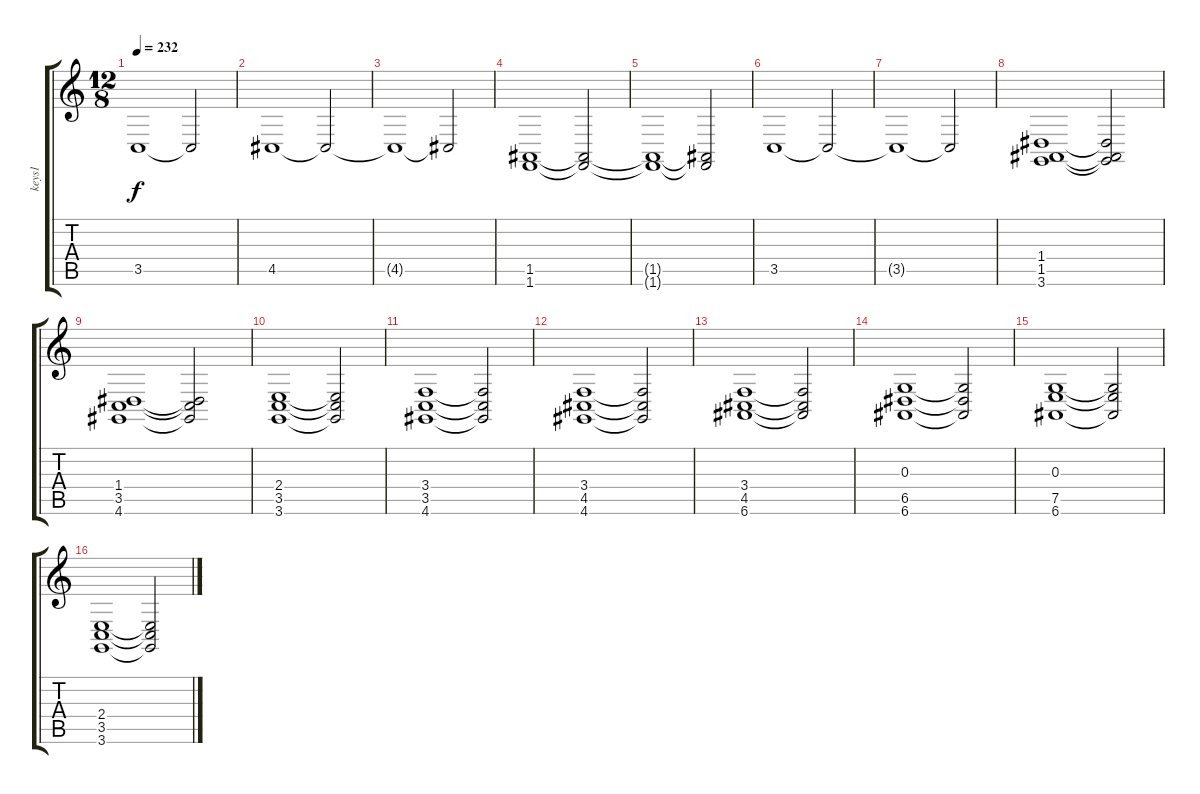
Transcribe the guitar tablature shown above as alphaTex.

\track ("keys1" "keys1") {instrument choiraahs}
\staff {score tabs}
\tuning (E4 B3 G3 D3 A2 E2) {hide}
\ts (12 8)
\tempo 232
\clef g2
\ks c
3.5{t}.1{dy f} 3.5{t}.2 |
4.5.1 4.5{t}.2 |
4.5{t}.1 4.5{t}.2 |
(1.5 1.6).1 (1.5{t} 1.6{t}).2 |
(1.5{t} 1.6{t}).1 (1.5{t} 1.6{t}).2 |
3.5.1 3.5{t}.2 |
3.5{t}.1 3.5{t}.2 |
(1.4 1.5 3.6).1 (1.4{t} 1.5{t} 3.6{t}).2 |
(1.4 3.5 4.6).1 (1.4{t} 3.5{t} 4.6{t}).2 |
(2.4 3.5 3.6).1 (2.4{t} 3.5{t} 3.6{t}).2 |
(3.4 3.5 4.6).1 (3.4{t} 3.5{t} 4.6{t}).2 |
(3.4 4.5 4.6).1 (3.4{t} 4.5{t} 4.6{t}).2 |
(3.4 4.5 6.6).1 (3.4{t} 4.5{t} 6.6{t}).2 |
(0.3 6.5 6.6).1 (0.3{t} 6.5{t} 6.6{t}).2 |
(0.3 7.5 6.6).1 (0.3{t} 7.5{t} 6.6{t}).2 |
(2.4 3.5 3.6).1 (2.4{t} 3.5{t} 3.6{t}).2
